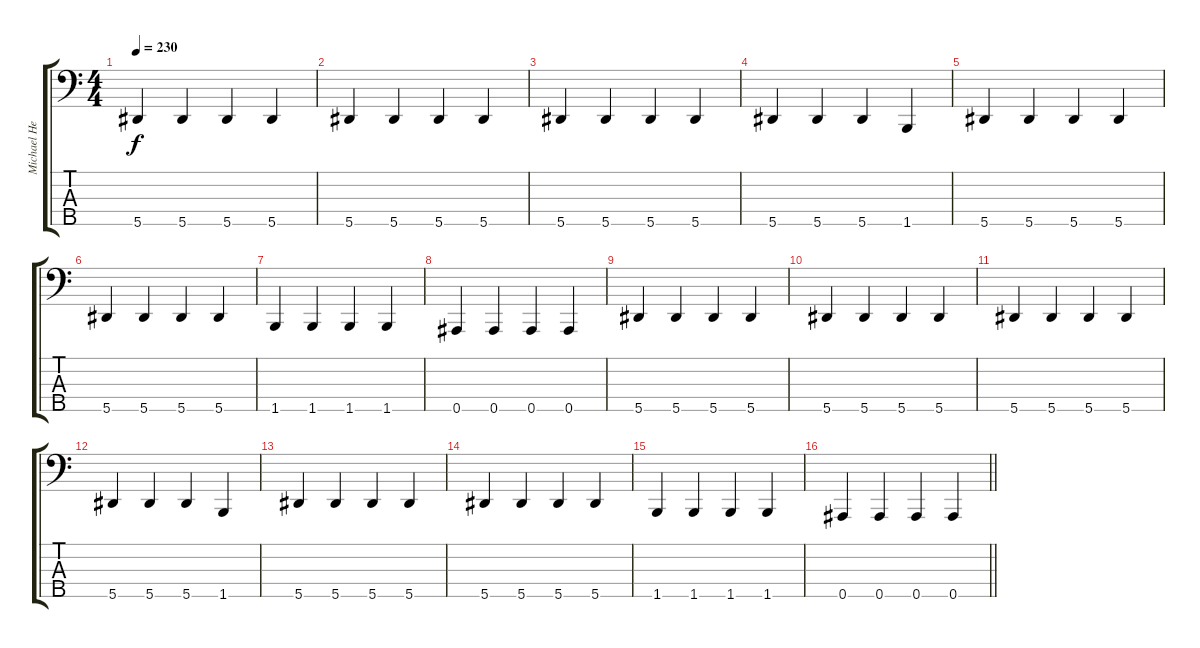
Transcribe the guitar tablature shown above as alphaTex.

\track ("Michael Hedlund" "Michael He") {instrument electricbassfinger}
\staff {score tabs}
\tuning (Gb2 Db2 Ab1 Eb1 Bb0) {hide}
\ts (4 4)
\tempo 230
\clef f4
\ks c
5.5.4{dy f} 5.5.4 5.5.4 5.5.4 |
5.5.4 5.5.4 5.5.4 5.5.4 |
5.5.4 5.5.4 5.5.4 5.5.4 |
5.5.4 5.5.4 5.5.4 1.5.4 |
5.5.4 5.5.4 5.5.4 5.5.4 |
5.5.4 5.5.4 5.5.4 5.5.4 |
1.5.4 1.5.4 1.5.4 1.5.4 |
0.5.4 0.5.4 0.5.4 0.5.4 |
5.5.4 5.5.4 5.5.4 5.5.4 |
5.5.4 5.5.4 5.5.4 5.5.4 |
5.5.4 5.5.4 5.5.4 5.5.4 |
5.5.4 5.5.4 5.5.4 1.5.4 |
5.5.4 5.5.4 5.5.4 5.5.4 |
5.5.4 5.5.4 5.5.4 5.5.4 |
1.5.4 1.5.4 1.5.4 1.5.4 |
\barLineRight lightlight
0.5.4 0.5.4 0.5.4 0.5.4
